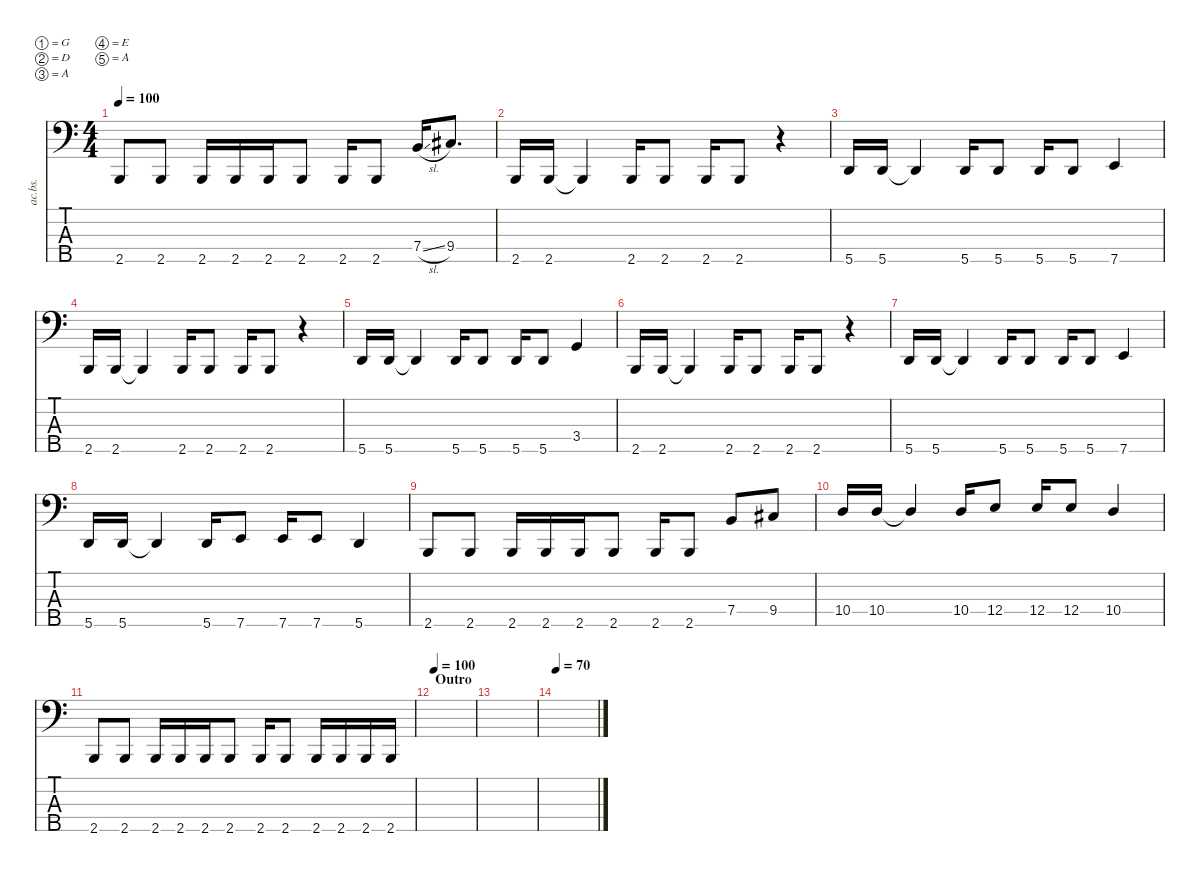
\defaultSystemsLayout 4
\hideDynamics
\bracketExtendMode nobrackets
\otherSystemsTrackNameOrientation horizontal
\track ("Liang" "ac.bs.") {instrument acousticbass}
\staff {score tabs}
\tuning (G2 D2 A1 E1 A0)
\ts (4 4)
\tempo 100
\clef f4
\ks c
2.5.8{dy mf beam Up} 2.5.8{beam Up} 2.5.16{beam Up} 2.5.16{beam Up} 2.5.16{beam Up} 2.5.8{beam Up} 2.5.16{beam Up} 2.5.8{beam Up} 7.4{sl}.16{beam Up} 9.4{acc #}.8{d beam Up} |
2.5.16{beam Up} 2.5.16{beam Up} 2.5{t}.4{beam Up} 2.5.16{beam Up} 2.5.8{beam Up} 2.5.16{beam Up} 2.5.8{beam Up} r.4{beam Up} |
5.5.16{beam Up} 5.5.16{beam Up} 5.5{t}.4{beam Up} 5.5.16{beam Up} 5.5.8{beam Up} 5.5.16{beam Up} 5.5.8{beam Up} 7.5.4{beam Up} |
2.5.16{beam Up} 2.5.16{beam Up} 2.5{t}.4{beam Up} 2.5.16{beam Up} 2.5.8{beam Up} 2.5.16{beam Up} 2.5.8{beam Up} r.4{beam Up} |
5.5.16{beam Up} 5.5.16{beam Up} 5.5{t}.4{beam Up} 5.5.16{beam Up} 5.5.8{beam Up} 5.5.16{beam Up} 5.5.8{beam Up} 3.4.4{beam Up} |
2.5.16{beam Up} 2.5.16{beam Up} 2.5{t}.4{beam Up} 2.5.16{beam Up} 2.5.8{beam Up} 2.5.16{beam Up} 2.5.8{beam Up} r.4{beam Up} |
5.5.16{beam Up} 5.5.16{beam Up} 5.5{t}.4{beam Up} 5.5.16{beam Up} 5.5.8{beam Up} 5.5.16{beam Up} 5.5.8{beam Up} 7.5.4{beam Up} |
5.5.16{beam Up} 5.5.16{beam Up} 5.5{t}.4{beam Up} 5.5.16{beam Up} 7.5.8{beam Up} 7.5.16{beam Up} 7.5.8{beam Up} 5.5.4{beam Up} |
2.5.8{beam Up} 2.5.8{beam Up} 2.5.16{beam Up} 2.5.16{beam Up} 2.5.16{beam Up} 2.5.8{beam Up} 2.5.16{beam Up} 2.5.8{beam Up} 7.4.8{beam Up} 9.4{acc #}.8{beam Up} |
10.4.16{beam Up} 10.4.16{beam Up} 10.4{t}.4{beam Up} 10.4.16{beam Up} 12.4.8{beam Up} 12.4.16{beam Up} 12.4.8{beam Up} 10.4.4{beam Up} |
2.5.8{beam Up} 2.5.8{beam Up} 2.5.16{beam Up} 2.5.16{beam Up} 2.5.16{beam Up} 2.5.8{beam Up} 2.5.16{beam Up} 2.5.8{beam Up} 2.5.16{beam Up} 2.5.16{beam Up} 2.5.16{beam Up} 2.5.16{beam Up} |
\section ("" "Outro")
\tempo 100
|
|
\tempo 70
